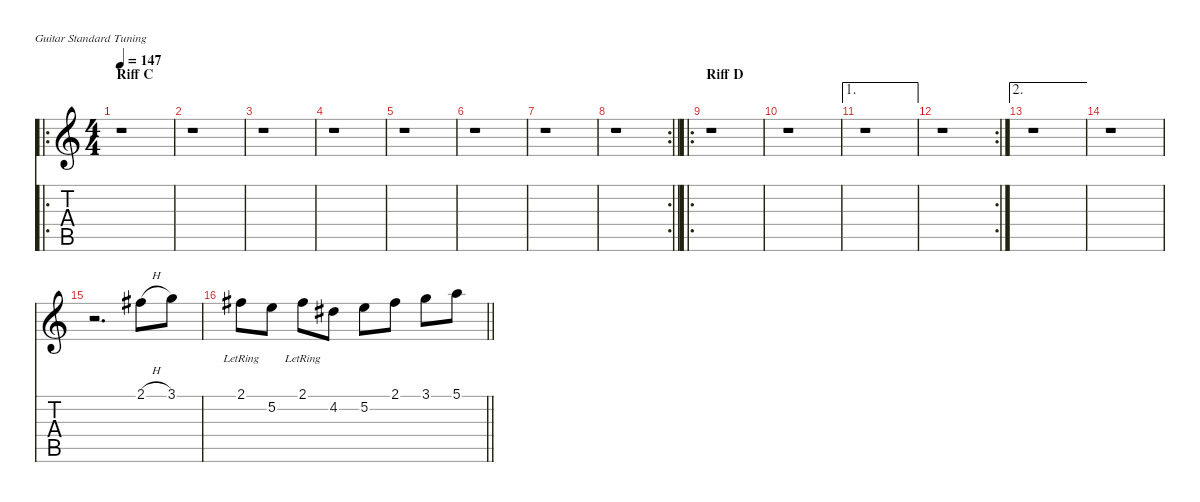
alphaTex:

\defaultSystemsLayout 4
\hideDynamics
\bracketExtendMode nobrackets
\singleTrackTrackNamePolicy hidden
\multiTrackTrackNamePolicy hidden
\firstSystemTrackNameMode fullname
\otherSystemsTrackNameOrientation horizontal
\track ("Track 2" "s.guit.") {instrument acousticguitarsteel}
\staff {score tabs}
\tuning (E4 B3 G3 D3 A2 E2)
\ro
\ts (4 4)
\section ("" "Riff C")
\tempo 147
\clef g2
\ks c
r.1{dy f beam Down} |
r.1{beam Down} |
r.1{beam Down} |
r.1{beam Down} |
r.1{beam Down} |
r.1{beam Down} |
r.1{beam Down} |
\rc 2
\barLineRight lightlight
r.1{beam Down} |
\ro
\section ("" "Riff D")
r.1{beam Down} |
r.1{beam Down} |
\ae 1
r.1{beam Down} |
\rc 2
r.1{beam Down} |
\ae 2
r.1{beam Down} |
r.1{beam Down} |
r.2{d beam Down} 2.1{h acc #}.8{beam Down} 3.1.8{beam Down} |
\barLineRight lightlight
2.1{lr acc #}.8{beam Down} 5.2.8{beam Down} 2.1{lr acc #}.8{beam Down} 4.2{acc #}.8{beam Down} 5.2.8{beam Down} 2.1{acc #}.8{beam Down} 3.1.8{beam Down} 5.1.8{beam Down}
